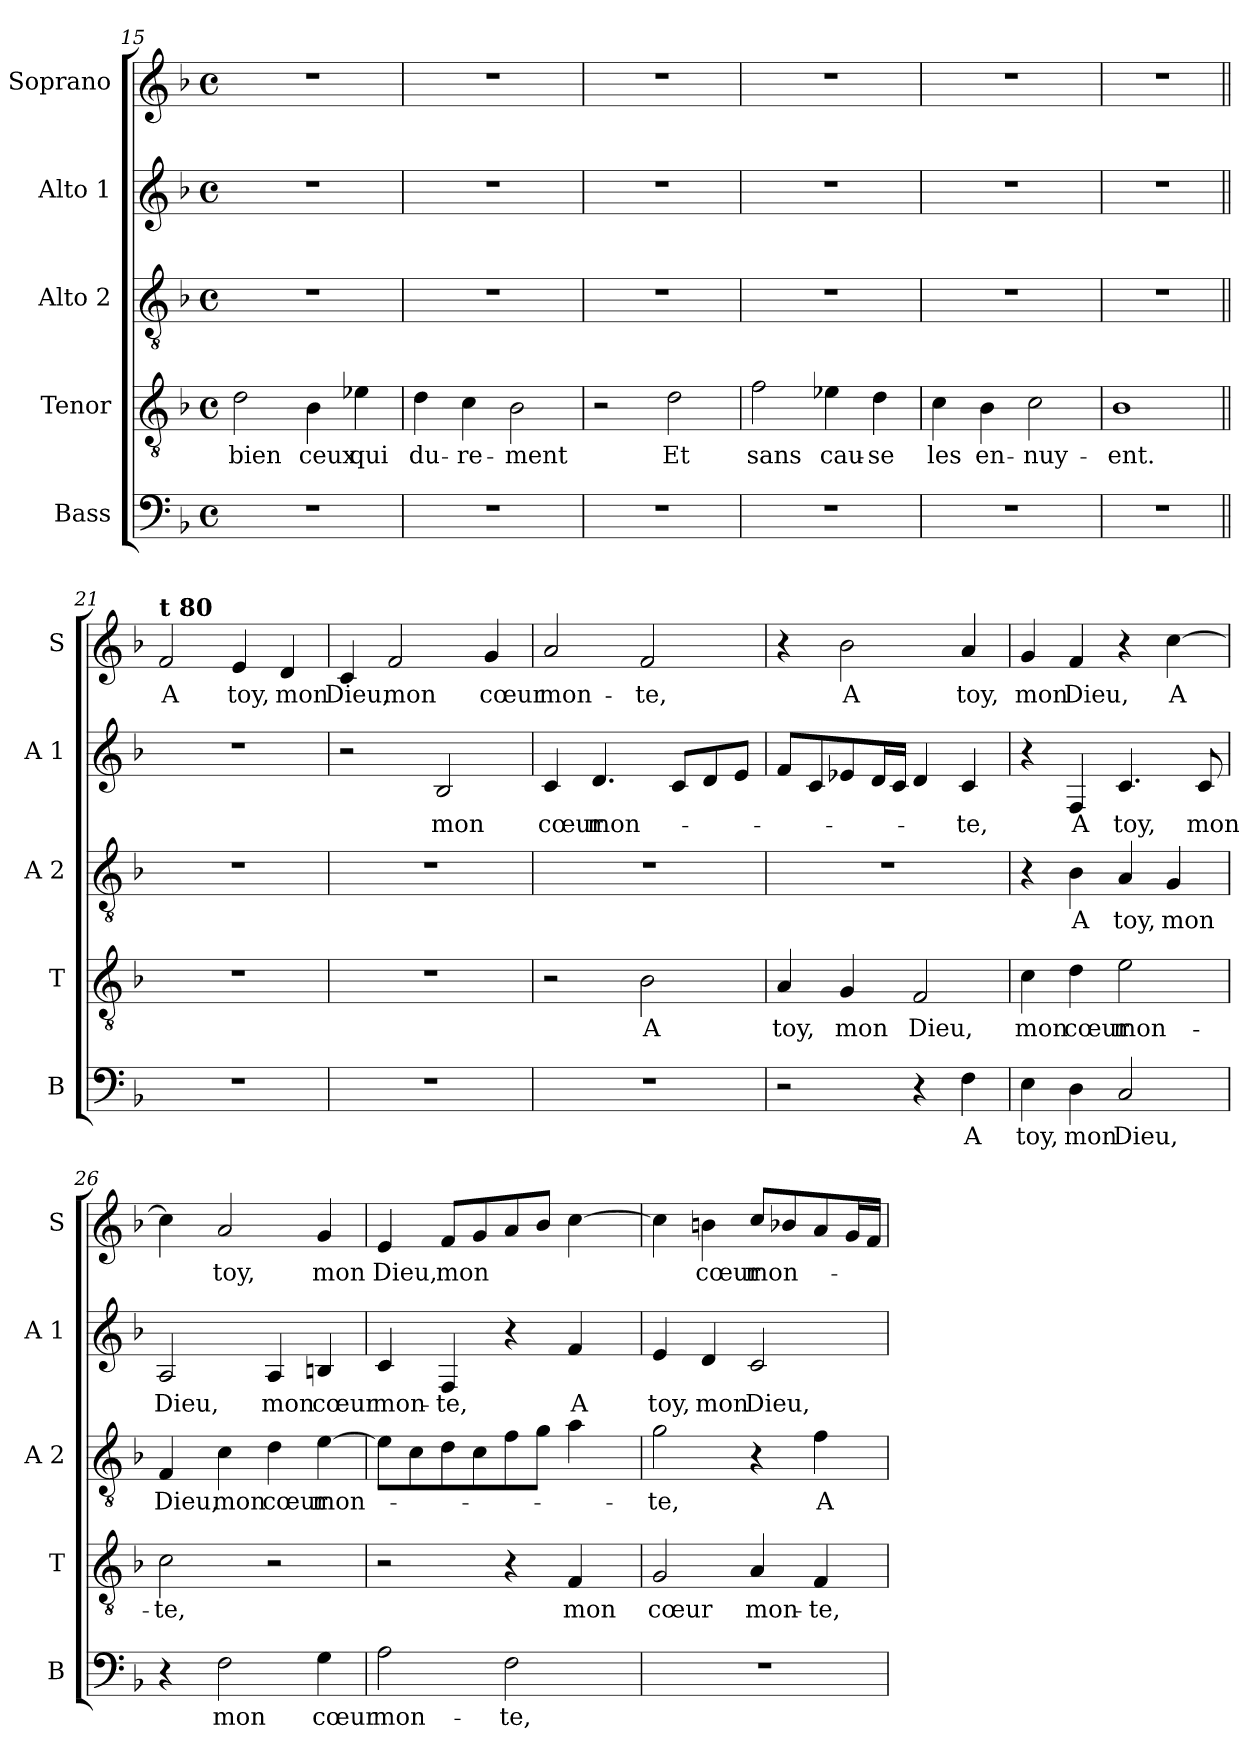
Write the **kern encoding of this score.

**kern	**text	**kern	**text	**kern	**text	**kern	**text	**kern	**text
*part5	*part5	*part4	*part4	*part3	*part3	*part2	*part2	*part1	*part1
*staff5	*staff5	*staff4	*staff4	*staff3	*staff3	*staff2	*staff2	*staff1	*staff1
*I"Bass	*	*I"Tenor	*	*I"Alto 2	*	*I"Alto 1	*	*I"Soprano	*
*I'B	*	*I'T	*	*I'A 2	*	*I'A 1	*	*I'S	*
*clefF4	*	*clefGv2	*	*clefGv2	*	*clefG2	*	*clefG2	*
*k[b-]	*	*k[b-]	*	*k[b-]	*	*k[b-]	*	*k[b-]	*
*F:	*	*F:	*	*F:	*	*F:	*	*F:	*
*M4/4	*	*M4/4	*	*M4/4	*	*M4/4	*	*M4/4	*
*met(c)	*	*met(c)	*	*met(c)	*	*met(c)	*	*met(c)	*
=15	=15	=15	=15	=15	=15	=15	=15	=15	=15
!	!	!	!LO:LY:b	!	!	!	!	!	!
1r	.	2d\	bien	1r	.	1r	.	1r	.
!	!	!	!LO:LY:b	!	!	!	!	!	!
.	.	4B-\	ceux	.	.	.	.	.	.
!	!	!	!LO:LY:b	!	!	!	!	!	!
.	.	4e-X\	qui	.	.	.	.	.	.
!!LO:LB:g=z
=16	=16	=16	=16	=16	=16	=16	=16	=16	=16
!	!	!	!LO:LY:b	!	!	!	!	!	!
1r	.	4d\	du-	1r	.	1r	.	1r	.
!	!	!	!LO:LY:b	!	!	!	!	!	!
.	.	4c\	-re-	.	.	.	.	.	.
!	!	!	!LO:LY:b	!	!	!	!	!	!
.	.	2B-\	-ment	.	.	.	.	.	.
=17	=17	=17	=17	=17	=17	=17	=17	=17	=17
1r	.	2r	.	1r	.	1r	.	1r	.
!	!	!	!LO:LY:b	!	!	!	!	!	!
.	.	2d\	Et	.	.	.	.	.	.
=18	=18	=18	=18	=18	=18	=18	=18	=18	=18
!	!	!	!LO:LY:b	!	!	!	!	!	!
1r	.	2f\	sans	1r	.	1r	.	1r	.
!	!	!	!LO:LY:b	!	!	!	!	!	!
.	.	4e-X\	cau-	.	.	.	.	.	.
!	!	!	!LO:LY:b	!	!	!	!	!	!
.	.	4d\	-se	.	.	.	.	.	.
=19	=19	=19	=19	=19	=19	=19	=19	=19	=19
!	!	!	!LO:LY:b	!	!	!	!	!	!
1r	.	4c\	les	1r	.	1r	.	1r	.
!	!	!	!LO:LY:b	!	!	!	!	!	!
.	.	4B-\	en-	.	.	.	.	.	.
!	!	!	!LO:LY:b	!	!	!	!	!	!
.	.	2c\	-nuy-	.	.	.	.	.	.
=20	=20	=20	=20	=20	=20	=20	=20	=20	=20
!	!	!	!LO:LY:b	!	!	!	!	!	!
1r	.	1B-	-ent.	1r	.	1r	.	1r	.
!!LO:LB:g=z
=21||	=21||	=21||	=21||	=21||	=21||	=21||	=21||	=21||	=21||
!	!	!	!	!	!	!	!	!LO:TX:a:B:t=t 80	!
!	!	!	!	!	!	!	!	!	!LO:LY:b
1r	.	1r	.	1r	.	1r	.	2f/	A
!	!	!	!	!	!	!	!	!	!LO:LY:b
.	.	.	.	.	.	.	.	4e/	toy,
!	!	!	!	!	!	!	!	!	!LO:LY:b
.	.	.	.	.	.	.	.	4d/	mon
=22	=22	=22	=22	=22	=22	=22	=22	=22	=22
!	!	!	!	!	!	!	!	!	!LO:LY:b
1r	.	1r	.	1r	.	2r	.	4c/	Dieu,
!	!	!	!	!	!	!	!	!	!LO:LY:b
.	.	.	.	.	.	.	.	2f/	mon
!	!	!	!	!	!	!	!LO:LY:b	!	!
.	.	.	.	.	.	2B-/	mon	.	.
!	!	!	!	!	!	!	!	!	!LO:LY:b
.	.	.	.	.	.	.	.	4g/	cœur
=23	=23	=23	=23	=23	=23	=23	=23	=23	=23
!	!	!	!	!	!	!	!LO:LY:b	!	!LO:LY:b
1r	.	2r	.	1r	.	4c/	cœur	2a/	mon-
!	!	!	!	!	!	!	!LO:LY:b	!	!
.	.	.	.	.	.	4.d/	mon-	.	.
!	!	!	!LO:LY:b	!	!	!	!	!	!LO:LY:b
.	.	2B-\	A	.	.	.	.	2f/	-te,
.	.	.	.	.	.	8c/L	.	.	.
.	.	.	.	.	.	8d/	.	.	.
.	.	.	.	.	.	8e/J	.	.	.
=24	=24	=24	=24	=24	=24	=24	=24	=24	=24
!	!	!	!LO:LY:b	!	!	!	!	!	!
2r	.	4A/	toy,	1r	.	8f/L	.	4r	.
.	.	.	.	.	.	8c/	.	.	.
!	!	!	!LO:LY:b	!	!	!	!	!	!LO:LY:b
.	.	4G/	mon	.	.	8e-X/	.	2b-\	A
.	.	.	.	.	.	16d/L	.	.	.
.	.	.	.	.	.	16c/JJ	.	.	.
!	!	!	!LO:LY:b	!	!	!	!	!	!
4r	.	2F/	Dieu,	.	.	4d/	.	.	.
!	!LO:LY:b	!	!	!	!	!	!LO:LY:b	!	!LO:LY:b
4F\	A	.	.	.	.	4c/	-te,	4a/	toy,
=25	=25	=25	=25	=25	=25	=25	=25	=25	=25
!	!LO:LY:b	!	!LO:LY:b	!	!	!	!	!	!LO:LY:b
4E\	toy,	4c\	mon	4r	.	4r	.	4g/	mon
!	!LO:LY:b	!	!LO:LY:b	!	!LO:LY:b	!	!LO:LY:b	!	!LO:LY:b
4D\	mon	4d\	cœur	4B-\	A	4F/	A	4f/	Dieu,
!	!LO:LY:b	!	!LO:LY:b	!	!LO:LY:b	!	!LO:LY:b	!	!
2C/	Dieu,	2e\	mon-	4A/	toy,	4.c/	toy,	4r	.
!	!	!	!	!	!LO:LY:b	!	!	!	!LO:LY:b
.	.	.	.	4G/	mon	.	.	[4cc\	A
!	!	!	!	!	!	!	!LO:LY:b	!	!
.	.	.	.	.	.	8c/	mon	.	.
!!LO:PB:g=z
=26	=26	=26	=26	=26	=26	=26	=26	=26	=26
!	!	!	!LO:LY:b	!	!LO:LY:b	!	!LO:LY:b	!	!
4r	.	2c\	-te,	4F/	Dieu,	2A/	Dieu,	4cc\]	.
!	!LO:LY:b	!	!	!	!LO:LY:b	!	!	!	!LO:LY:b
2F\	mon	.	.	4c\	mon	.	.	2a/	toy,
!	!	!	!	!	!LO:LY:b	!	!LO:LY:b	!	!
.	.	2r	.	4d\	cœur	4A/	mon	.	.
!	!LO:LY:b	!	!	!	!LO:LY:b	!	!LO:LY:b	!	!LO:LY:b
4G\	cœur	.	.	[4e\	mon-	4Bn/	cœur	4g/	mon
=27	=27	=27	=27	=27	=27	=27	=27	=27	=27
!	!LO:LY:b	!	!	!	!	!	!LO:LY:b	!	!LO:LY:b
2A\	mon-	2r	.	8e\L]	.	4c/	mon-	4e/	Dieu,
.	.	.	.	8c\	.	.	.	.	.
!	!	!	!	!	!	!	!LO:LY:b	!	!LO:LY:b
.	.	.	.	8d\	.	4F/	-te,	8f/L	mon
.	.	.	.	8c\	.	.	.	8g/	.
!	!LO:LY:b	!	!	!	!	!	!	!	!
2F\	-te,	4r	.	8f\	.	4r	.	8a/	.
.	.	.	.	8g\J	.	.	.	8b-/J	.
!	!	!	!LO:LY:b	!	!	!	!LO:LY:b	!	!
.	.	4F/	mon	4a\	.	4f/	A	[4cc\	.
=28	=28	=28	=28	=28	=28	=28	=28	=28	=28
!	!	!	!LO:LY:b	!	!LO:LY:b	!	!LO:LY:b	!	!
1r	.	2G/	cœur	2g\	-te,	4e/	toy,	4cc\]	.
!	!	!	!	!	!	!	!LO:LY:b	!	!LO:LY:b
.	.	.	.	.	.	4d/	mon	4bn\	cœur
!	!	!	!LO:LY:b	!	!	!	!LO:LY:b	!	!LO:LY:b
.	.	4A/	mon-	4r	.	2c/	Dieu,	8cc/L	mon-
.	.	.	.	.	.	.	.	8b-X/	.
!	!	!	!LO:LY:b	!	!LO:LY:b	!	!	!	!
.	.	4F/	-te,	4f\	A	.	.	8a/	.
.	.	.	.	.	.	.	.	16g/L	.
.	.	.	.	.	.	.	.	16f/JJ	.
=	=	=	=	=	=	=	=	=	=
*-	*-	*-	*-	*-	*-	*-	*-	*-	*-
